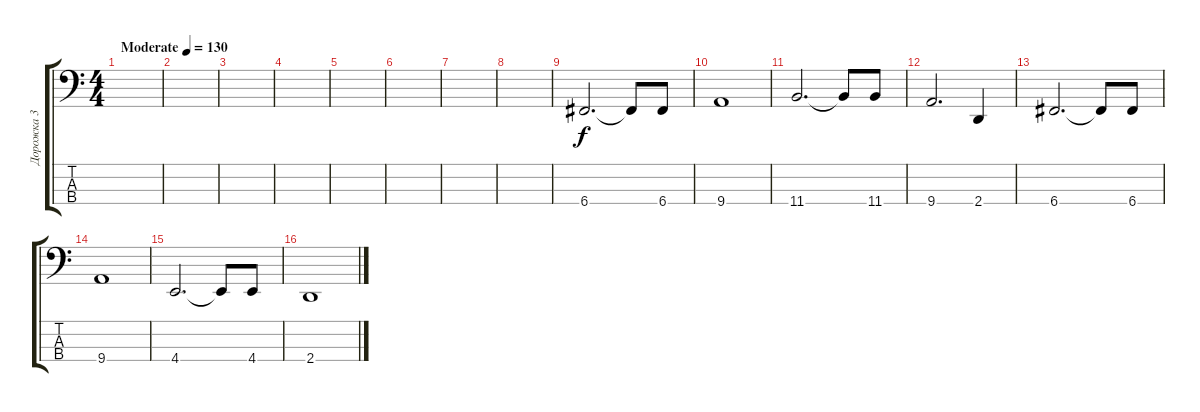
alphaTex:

\track ("Дорожка 3" "Дорожка 3") {instrument electricbassfinger}
\staff {score tabs}
\tuning (F2 C2 G1 C1) {hide}
\ts (4 4)
\tempo (130 "Moderate")
\clef f4
\ks c
|
|
|
|
|
|
|
|
6.4.2{d} 6.4{t}.8 6.4.8 |
9.4.1 |
11.4.2{d} 11.4{t}.8 11.4.8 |
9.4.2{d} 2.4.4 |
6.4.2{d} 6.4{t}.8 6.4.8 |
9.4.1 |
4.4.2{d} 4.4{t}.8 4.4.8 |
2.4.1
